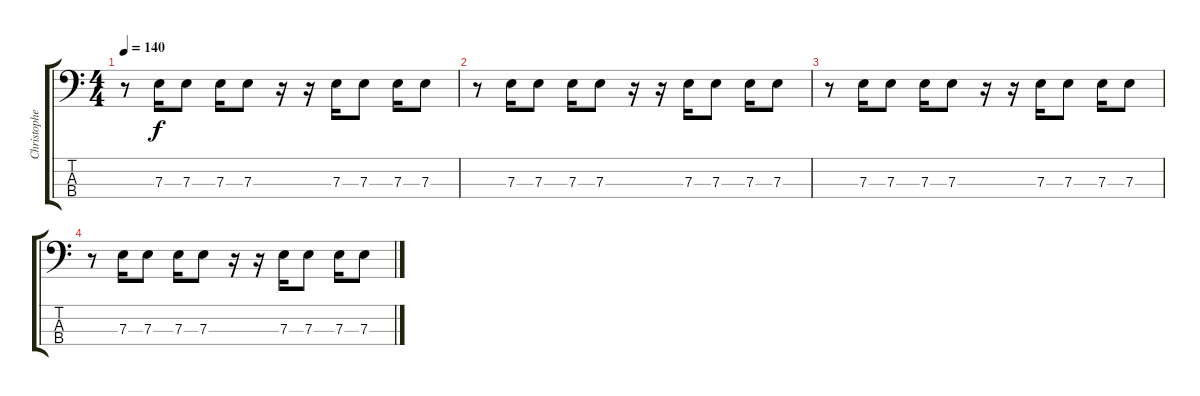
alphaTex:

\track ("Christopher Lawrence " "Christophe") {instrument electricbassfinger}
\staff {score tabs}
\tuning (G2 D2 A1 D1) {hide}
\ts (4 4)
\tempo 140
\clef f4
\ks c
r.8{dy f} 7.3.16 7.3.8 7.3.16 7.3.8 r.16 r.16 7.3.16 7.3.8 7.3.16 7.3.8 |
r.8 7.3.16 7.3.8 7.3.16 7.3.8 r.16 r.16 7.3.16 7.3.8 7.3.16 7.3.8 |
r.8 7.3.16 7.3.8 7.3.16 7.3.8 r.16 r.16 7.3.16 7.3.8 7.3.16 7.3.8 |
r.8 7.3.16 7.3.8 7.3.16 7.3.8 r.16 r.16 7.3.16 7.3.8 7.3.16 7.3.8
